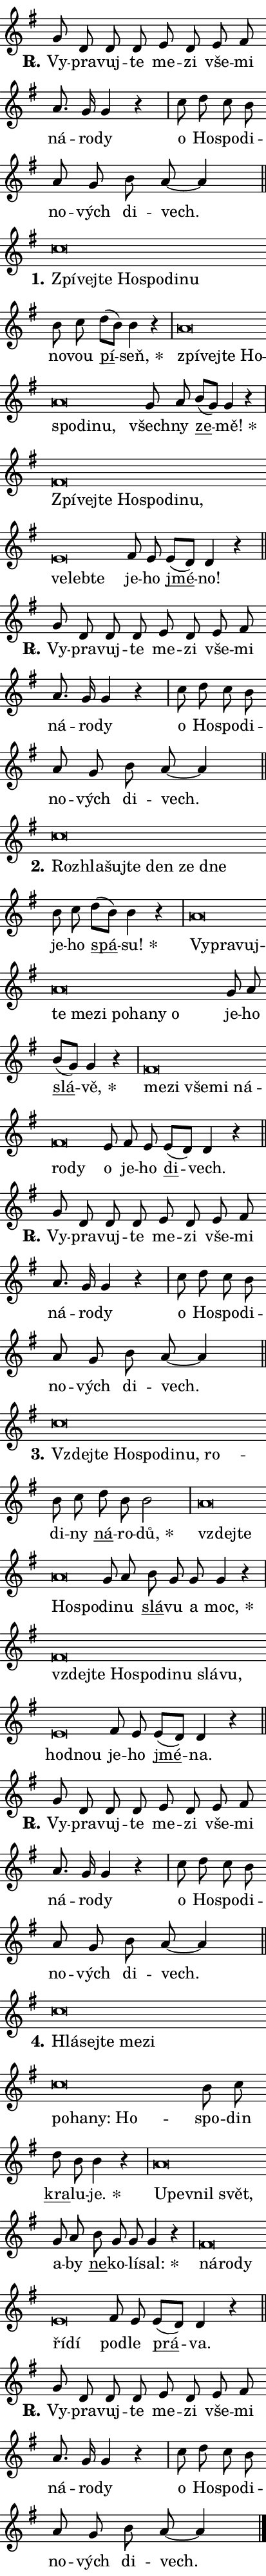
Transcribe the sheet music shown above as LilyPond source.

\version "2.22.1"
\header { tagline = "" }
\paper {
  indent = 0\cm
  top-margin = 0\cm
  right-margin = 0\cm
  bottom-margin = 0\cm
  left-margin = 0\cm
  paper-width = 7\cm
  page-breaking = #ly:one-page-breaking
  system-system-spacing.basic-distance = #11
  score-system-spacing.basic-distance = #11
  ragged-last = ##f
}


%% Author: Thomas Morley
%% https://lists.gnu.org/archive/html/lilypond-user/2020-05/msg00002.html
#(define (line-position grob)
"Returns position of @var[grob} in current system:
   @code{'start}, if at first time-step
   @code{'end}, if at last time-step
   @code{'middle} otherwise
"
  (let* ((col (ly:item-get-column grob))
         (ln (ly:grob-object col 'left-neighbor))
         (rn (ly:grob-object col 'right-neighbor))
         (col-to-check-left (if (ly:grob? ln) ln col))
         (col-to-check-right (if (ly:grob? rn) rn col))
         (break-dir-left
           (and
             (ly:grob-property col-to-check-left 'non-musical #f)
             (ly:item-break-dir col-to-check-left)))
         (break-dir-right
           (and
             (ly:grob-property col-to-check-right 'non-musical #f)
             (ly:item-break-dir col-to-check-right))))
        (cond ((eqv? 1 break-dir-left) 'start)
              ((eqv? -1 break-dir-right) 'end)
              (else 'middle))))

#(define (tranparent-at-line-position vctor)
  (lambda (grob)
  "Relying on @code{line-position} select the relevant enry from @var{vctor}.
Used to determine transparency,"
    (case (line-position grob)
      ((end) (not (vector-ref vctor 0)))
      ((middle) (not (vector-ref vctor 1)))
      ((start) (not (vector-ref vctor 2))))))

noteHeadBreakVisibility =
#(define-music-function (break-visibility)(vector?)
"Makes @code{NoteHead}s transparent relying on @var{break-visibility}"
#{
  \override NoteHead.transparent =
    #(tranparent-at-line-position break-visibility)
#})

#(define delete-ledgers-for-transparent-note-heads
  (lambda (grob)
    "Reads whether a @code{NoteHead} is transparent.
If so this @code{NoteHead} is removed from @code{'note-heads} from
@var{grob}, which is supposed to be @code{LedgerLineSpanner}.
As a result ledgers are not printed for this @code{NoteHead}"
    (let* ((nhds-array (ly:grob-object grob 'note-heads))
           (nhds-list
             (if (ly:grob-array? nhds-array)
                 (ly:grob-array->list nhds-array)
                 '()))
           ;; Relies on the transparent-property being done before
           ;; Staff.LedgerLineSpanner.after-line-breaking is executed.
           ;; This is fragile ...
           (to-keep
             (remove
               (lambda (nhd)
                 (ly:grob-property nhd 'transparent #f))
               nhds-list)))
      ;; TODO find a better method to iterate over grob-arrays, similiar
      ;; to filter/remove etc for lists
      ;; For now rebuilt from scratch
      (set! (ly:grob-object grob 'note-heads)  '())
      (for-each
        (lambda (nhd)
          (ly:pointer-group-interface::add-grob grob 'note-heads nhd))
        to-keep))))

hideNotes = {
  \noteHeadBreakVisibility #begin-of-line-visible
}
unHideNotes = {
  \noteHeadBreakVisibility #all-visible
}

% work-around for resetting accidentals
% https://lilypond.org/doc/v2.23/Documentation/notation/displaying-rhythms#unmetered-music
cadenzaMeasure = {
  \cadenzaOff
  \partial 1024 s1024
  \cadenzaOn
}

#(define-markup-command (accent layout props text) (markup?)
  "Underline accented syllable"
  (interpret-markup layout props
    #{\markup \override #'(offset . 4.3) \underline { #text }#}))

responsum = \markup \concat {
  "R" \hspace #-1.05 \path #0.1 #'((moveto 0 0.07) (lineto 0.9 0.8)) \hspace #0.05 "."
}

\layout {
    \context {
        \Staff
        \remove "Time_signature_engraver"
        \override LedgerLineSpanner.after-line-breaking = #delete-ledgers-for-transparent-note-heads
    }
    \context {
        \Voice {
            \override NoteHead.output-attributes = #'((class . "notehead"))
            \override Hairpin.height = #0.55
        }
    }
    \context {
        \Lyrics {
            \override StanzaNumber.output-attributes = #'((class . "stanzanumber"))
            \override LyricSpace.minimum-distance = #0.9
            \override LyricText.font-name = #"TeX Gyre Schola"
            \override LyricText.font-size = 1
            \override StanzaNumber.font-name = #"TeX Gyre Schola Bold"
            \override StanzaNumber.font-size = 1
        }
    }
}

% magnetic-lyrics.ily
%
%   written by
%     Jean Abou Samra <jean@abou-samra.fr>
%     Werner Lemberg <wl@gnu.org>
%
%   adapted by
%     Jiri Hon <jiri.hon@gmail.com>
%
% Version 2022-Apr-15

% https://www.mail-archive.com/lilypond-user@gnu.org/msg149350.html

#(define (Left_hyphen_pointer_engraver context)
   "Collect syllable-hyphen-syllable occurrences in lyrics and store
them in properties.  This engraver only looks to the left.  For
example, if the lyrics input is @code{foo -- bar}, it does the
following.

@itemize @bullet
@item
Set the @code{text} property of the @code{LyricHyphen} grob between
@q{foo} and @q{bar} to @code{foo}.

@item
Set the @code{left-hyphen} property of the @code{LyricText} grob with
text @q{foo} to the @code{LyricHyphen} grob between @q{foo} and
@q{bar}.
@end itemize

Use this auxiliary engraver in combination with the
@code{lyric-@/text::@/apply-@/magnetic-@/offset!} hook."
   (let ((hyphen #f)
         (text #f))
     (make-engraver
      (acknowledgers
       ((lyric-syllable-interface engraver grob source-engraver)
        (set! text grob)))
      (end-acknowledgers
       ((lyric-hyphen-interface engraver grob source-engraver)
        ;(when (not (grob::has-interface grob 'lyric-space-interface))
          (set! hyphen grob)));)
      ((stop-translation-timestep engraver)
       (when (and text hyphen)
         (ly:grob-set-object! text 'left-hyphen hyphen))
       (set! text #f)
       (set! hyphen #f)))))

#(define (lyric-text::apply-magnetic-offset! grob)
   "If the space between two syllables is less than the value in
property @code{LyricText@/.details@/.squash-threshold}, move the right
syllable to the left so that it gets concatenated with the left
syllable.

Use this function as a hook for
@code{LyricText@/.after-@/line-@/breaking} if the
@code{Left_@/hyphen_@/pointer_@/engraver} is active."
   (let ((hyphen (ly:grob-object grob 'left-hyphen #f)))
     (when hyphen
       (let ((left-text (ly:spanner-bound hyphen LEFT)))
         (when (grob::has-interface left-text 'lyric-syllable-interface)
           (let* ((common (ly:grob-common-refpoint grob left-text X))
                  (this-x-ext (ly:grob-extent grob common X))
                  (left-x-ext
                   (begin
                     ;; Trigger magnetism for left-text.
                     (ly:grob-property left-text 'after-line-breaking)
                     (ly:grob-extent left-text common X)))
                  ;; `delta` is the gap width between two syllables.
                  (delta (- (interval-start this-x-ext)
                            (interval-end left-x-ext)))
                  (details (ly:grob-property grob 'details))
                  (threshold (assoc-get 'squash-threshold details 0.2)))
             (when (< delta threshold)
               (let* (;; We have to manipulate the input text so that
                      ;; ligatures crossing syllable boundaries are not
                      ;; disabled.  For languages based on the Latin
                      ;; script this is essentially a beautification.
                      ;; However, for non-Western scripts it can be a
                      ;; necessity.
                      (lt (ly:grob-property left-text 'text))
                      (rt (ly:grob-property grob 'text))
                      (is-space (grob::has-interface hyphen 'lyric-space-interface))
                      (space (if is-space " " ""))
                      (space-markup (grob-interpret-markup grob " "))
                      (space-size (interval-length (ly:stencil-extent space-markup X)))
                      (extra-delta (if is-space space-size 0))
                      ;; Append new syllable.
                      (ltrt-space (if (and (string? lt) (string? rt))
                                (string-append lt space rt)
                                (make-concat-markup (list lt space rt))))
                      ;; Right-align `ltrt` to the right side.
                      (ltrt-space-markup (grob-interpret-markup
                               grob
                               (make-translate-markup
                                (cons (interval-length this-x-ext) 0)
                                (make-right-align-markup ltrt-space)))))
                 (begin
                   ;; Don't print `left-text`.
                   (ly:grob-set-property! left-text 'stencil #f)
                   ;; Set text and stencil (which holds all collected
                   ;; syllables so far) and shift it to the left.
                   (ly:grob-set-property! grob 'text ltrt-space)
                   (ly:grob-set-property! grob 'stencil ltrt-space-markup)
                   (ly:grob-translate-axis! grob (- (- delta extra-delta)) X))))))))))


#(define (lyric-hyphen::displace-bounds-first grob)
   ;; Make very sure this callback isn't triggered too early.
   (let ((left (ly:spanner-bound grob LEFT))
         (right (ly:spanner-bound grob RIGHT)))
     (ly:grob-property left 'after-line-breaking)
     (ly:grob-property right 'after-line-breaking)
     (ly:lyric-hyphen::print grob)))

squashThreshold = #0.4

\layout {
  \context {
    \Lyrics
    \consists #Left_hyphen_pointer_engraver
    \override LyricText.after-line-breaking =
      #lyric-text::apply-magnetic-offset!
    \override LyricHyphen.stencil = #lyric-hyphen::displace-bounds-first
    \override LyricText.details.squash-threshold = \squashThreshold
    \override LyricHyphen.minimum-distance = 0
    \override LyricHyphen.minimum-length = \squashThreshold
  }
}

squash = \override LyricText.details.squash-threshold = 9999
unSquash = \override LyricText.details.squash-threshold = \squashThreshold

left = \override LyricText.self-alignment-X = #LEFT
unLeft = \revert LyricText.self-alignment-X

starOffset = #(lambda (grob) 
                (let ((x_offset (ly:self-alignment-interface::aligned-on-x-parent grob)))
                  (if (= x_offset 0) 0 (+ x_offset 1.2))))

star = #(define-music-function (syllable)(string?)
"Append star separator at the end of a syllable"
#{
  \once \override LyricText.X-offset = #starOffset
  \lyricmode { \markup {
    #syllable
    \override #'((font-name . "TeX Gyre Schola Bold")) \hspace #0.2 \lower #0.65 \larger "*"
  } }
#})

starAccent = #(define-music-function (syllable)(string?)
"Append star separator at the end of a syllable and make accent"
#{
  \once \override LyricText.X-offset = #starOffset
  \lyricmode { \markup {
    \accent #syllable
    \override #'((font-name . "TeX Gyre Schola Bold")) \hspace #0.2 \lower #0.65 \larger "*"
  } }
#})

breath = #(define-music-function (syllable)(string?)
"Append breathing indicator at the end of a syllable"
#{
  \lyricmode { \markup { #syllable "+" } }
#})

optionalBreath = #(define-music-function (syllable)(string?)
"Append optional breathing indicator at the end of a syllable"
#{
  \lyricmode { \markup { #syllable "(+)" } }
#})


\score {
    <<
        \new Voice = "melody" { \cadenzaOn \key g \major \relative { g'8 d d d e d e fis \bar "" a8. g16 g4 r \cadenzaMeasure \bar "|" c8 d c b \bar "" a g b a~ a4 \cadenzaMeasure \bar "||" \break }
\relative { c''\breve*1/16 \hideNotes \breve*1/16 \bar "" \breve*1/16 \bar "" \breve*1/16 \bar "" \breve*1/16 \bar "" \breve*1/16 \breve*1/16 \bar "" \unHideNotes b8 c \bar "" d[( b)] b4 r \cadenzaMeasure \bar "|" a\breve*1/16 \hideNotes \breve*1/16 \bar "" \breve*1/16 \bar "" \breve*1/16 \bar "" \breve*1/16 \bar "" \breve*1/16 \breve*1/16 \bar "" \unHideNotes g8 a \bar "" b[( g)] g4 r \cadenzaMeasure \bar "|" fis\breve*1/16 \hideNotes \breve*1/16 \bar "" \breve*1/16 \bar "" \breve*1/16 \bar "" \breve*1/16 \bar "" \breve*1/16 \breve*1/16 \bar "" \unHideNotes e\breve*1/16 \hideNotes \breve*1/16 \breve*1/16 \bar "" \unHideNotes fis8 e \bar "" e[( d)] d4 r \cadenzaMeasure \bar "||" \break }
\relative { g'8 d d d e d e fis \bar "" a8. g16 g4 r \cadenzaMeasure \bar "|" c8 d c b \bar "" a g b a~ a4 \cadenzaMeasure \bar "||" \break }
\relative { c''\breve*1/16 \hideNotes \breve*1/16 \bar "" \breve*1/16 \bar "" \breve*1/16 \bar "" \breve*1/16 \bar "" \breve*1/16 \breve*1/16 \bar "" \unHideNotes b8 c \bar "" d[( b)] b4 r \cadenzaMeasure \bar "|" a\breve*1/16 \hideNotes \breve*1/16 \bar "" \breve*1/16 \bar "" \breve*1/16 \bar "" \breve*1/16 \bar "" \breve*1/16 \bar "" \breve*1/16 \bar "" \breve*1/16 \bar "" \breve*1/16 \breve*1/16 \bar "" \unHideNotes g8 a \bar "" b[( g)] g4 r \cadenzaMeasure \bar "|" fis\breve*1/16 \hideNotes \breve*1/16 \bar "" \breve*1/16 \bar "" \breve*1/16 \bar "" \breve*1/16 \bar "" \breve*1/16 \breve*1/16 \bar "" \unHideNotes e8 fis8 e \bar "" e[( d)] d4 r \cadenzaMeasure \bar "||" \break }
\relative { g'8 d d d e d e fis \bar "" a8. g16 g4 r \cadenzaMeasure \bar "|" c8 d c b \bar "" a g b a~ a4 \cadenzaMeasure \bar "||" \break }
\relative { c''\breve*1/16 \hideNotes \breve*1/16 \bar "" \breve*1/16 \bar "" \breve*1/16 \bar "" \breve*1/16 \bar "" \breve*1/16 \breve*1/16 \bar "" \unHideNotes b8 c \bar "" d b b2 \cadenzaMeasure \bar "|" a\breve*1/16 \hideNotes \breve*1/16 \bar "" \breve*1/16 \breve*1/16 \bar "" \unHideNotes g8 a \bar "" b g g g4 r \cadenzaMeasure \bar "|" fis\breve*1/16 \hideNotes \breve*1/16 \bar "" \breve*1/16 \bar "" \breve*1/16 \bar "" \breve*1/16 \bar "" \breve*1/16 \bar "" \breve*1/16 \breve*1/16 \bar "" \unHideNotes e\breve*1/16 \hideNotes \breve*1/16 \bar "" \unHideNotes fis8 e \bar "" e[( d)] d4 r \cadenzaMeasure \bar "||" \break }
\relative { g'8 d d d e d e fis \bar "" a8. g16 g4 r \cadenzaMeasure \bar "|" c8 d c b \bar "" a g b a~ a4 \cadenzaMeasure \bar "||" \break }
\relative { c''\breve*1/16 \hideNotes \breve*1/16 \bar "" \breve*1/16 \bar "" \breve*1/16 \bar "" \breve*1/16 \bar "" \breve*1/16 \bar "" \breve*1/16 \bar "" \breve*1/16 \breve*1/16 \bar "" \unHideNotes b8 c \bar "" d b b4 r \cadenzaMeasure \bar "|" a\breve*1/16 \hideNotes \breve*1/16 \bar "" \breve*1/16 \breve*1/16 \bar "" \unHideNotes g8 a \bar "" b g g g4 r \cadenzaMeasure \bar "|" fis\breve*1/16 \hideNotes \breve*1/16 \breve*1/16 \bar "" \unHideNotes e\breve*1/16 \hideNotes \breve*1/16 \bar "" \unHideNotes fis8 e \bar "" e[( d)] d4 r \cadenzaMeasure \bar "||" \break }
\relative { g'8 d d d e d e fis \bar "" a8. g16 g4 r \cadenzaMeasure \bar "|" c8 d c b \bar "" a g b a~ a4 \cadenzaMeasure \bar "||" \break } \bar "|." }
        \new Lyrics \lyricsto "melody" { \lyricmode { \set stanza = \responsum
Vy -- pra -- vuj -- te me -- zi vše -- mi ná -- ro -- dy o Ho -- spo -- di -- no -- vých di -- vech.
\set stanza = "1."
\left Zpí -- \squash vej -- te Ho -- spo -- di -- nu \unLeft \unSquash no -- vou \markup \accent pí -- \star seň, \left zpí -- \squash vej -- te Ho -- spo -- di -- nu, \unLeft \unSquash všech -- ny \markup \accent ze -- \star mě! \left Zpí -- \squash vej -- te Ho -- spo -- di -- nu, \left \unLeft \unSquash ve -- \squash leb -- te \unLeft \unSquash je -- ho \markup \accent jmé -- no!
\set stanza = \responsum
Vy -- pra -- vuj -- te me -- zi vše -- mi ná -- ro -- dy o Ho -- spo -- di -- no -- vých di -- vech.
\set stanza = "2."
\left Roz -- \squash hla -- šuj -- te den ze dne \unLeft \unSquash je -- ho \markup \accent spá -- \star su! \left Vy -- \squash pra -- vuj -- te me -- zi po -- ha -- ny o \unLeft \unSquash je -- ho \markup \accent slá -- \star vě, \left me -- \squash zi vše -- mi ná -- ro -- dy \unLeft \unSquash o je -- ho \markup \accent di -- vech.
\set stanza = \responsum
Vy -- pra -- vuj -- te me -- zi vše -- mi ná -- ro -- dy o Ho -- spo -- di -- no -- vých di -- vech.
\set stanza = "3."
\left Vzdej -- \squash te Ho -- spo -- di -- nu, ro -- \unLeft \unSquash di -- ny \markup \accent ná -- ro -- \star dů, \left vzdej -- \squash te Ho -- spo -- \unLeft \unSquash di -- nu \markup \accent slá -- vu a \star moc, \left vzdej -- \squash te Ho -- spo -- di -- nu slá -- vu, \left \unLeft \unSquash hod -- \squash nou \unLeft \unSquash je -- ho \markup \accent jmé -- na.
\set stanza = \responsum
Vy -- pra -- vuj -- te me -- zi vše -- mi ná -- ro -- dy o Ho -- spo -- di -- no -- vých di -- vech.
\set stanza = "4."
\left Hlá -- \squash sej -- te me -- zi po -- ha -- ny: Ho -- \unLeft \unSquash spo -- din \markup \accent kra -- lu -- \star je. \left U -- \squash pev -- nil svět, \unLeft \unSquash a -- by \markup \accent ne -- ko -- lí -- \star sal: \left ná -- \squash ro -- dy \left \unLeft \unSquash ří -- \squash dí \unLeft \unSquash pod -- le \markup \accent prá -- va.
\set stanza = \responsum
Vy -- pra -- vuj -- te me -- zi vše -- mi ná -- ro -- dy o Ho -- spo -- di -- no -- vých di -- vech. } }
    >>
    \layout {}
}
